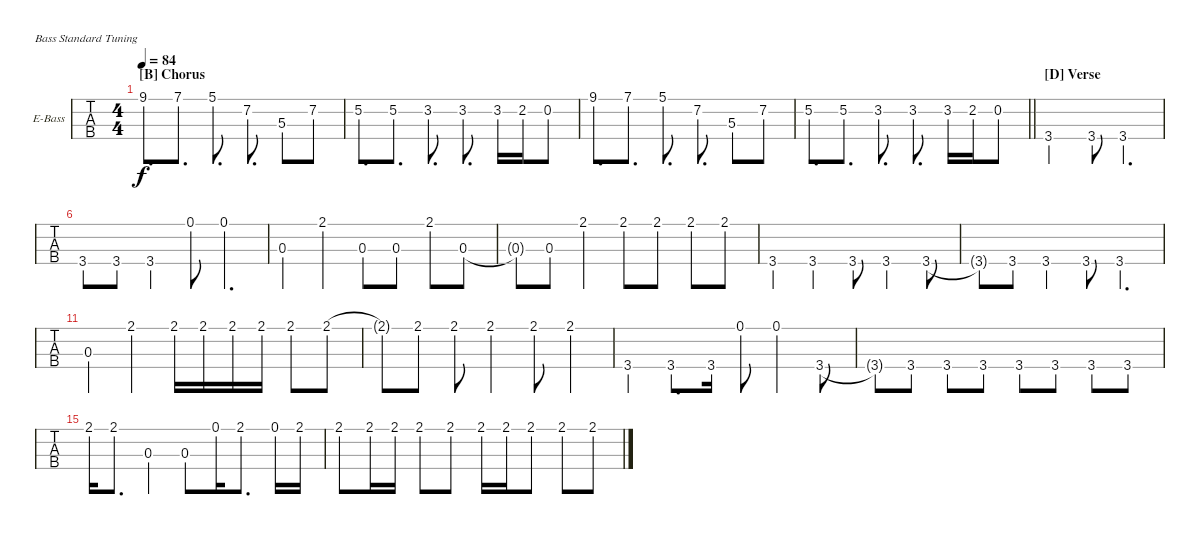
\bracketExtendMode nobrackets
\firstSystemTrackNameOrientation horizontal
\otherSystemsTrackNameOrientation horizontal
\defaultBarNumberDisplay FirstOfSystem
\track ("Bass " "E-Bass") {instrument electricbassfinger}
\staff {tabs}
\tuning (G2 D2 A1 E1)
\ts (4 4)
\section ("B" "Chorus")
\tempo 84
\clef f4
\ks d
9.1.8{d dy f} 7.1.8{d} 5.1.8{d} 7.2.8{d} 5.3.8 7.2.8 |
5.2.8{d} 5.2.8{d} 3.2.8{d} 3.2.8{d} 3.2.16 2.2.16 0.2.8 |
9.1.8{d} 7.1.8{d} 5.1.8{d} 7.2.8{d} 5.3.8 7.2.8 |
\barLineRight lightlight
5.2.8{d} 5.2.8{d} 3.2.8{d} 3.2.8{d} 3.2.16 2.2.16 0.2.8 |
\section ("D" "Verse")
3.4.2 3.4.8 3.4.4{d} |
3.4.8 3.4.8 3.4.4 0.1.8 0.1.4{d} |
0.3.4 2.1.4 0.3.8 0.3.8 2.1.8 0.3.8 |
0.3{t}.8 0.3.8 2.1.4 2.1.8 2.1.8 2.1.8 2.1.8 |
3.4.4 3.4.4 3.4.8 3.4.4 3.4.8 |
3.4{t}.8 3.4.8 3.4.4 3.4.8 3.4.4{d} |
0.3.4 2.1.4 2.1.16 2.1.16 2.1.16 2.1.16 2.1.8 2.1.8 |
2.1{t}.8 2.1.8 2.1.8 2.1.4 2.1.8 2.1.4 |
3.4.4 3.4.8{d} 3.4.16 0.1.8 0.1.4 3.4.8 |
3.4{t}.8 3.4.8 3.4.8 3.4.8 3.4.8 3.4.8 3.4.8 3.4.8 |
2.1.16 2.1.8{d} 0.3.4 0.3.8 0.1.16 2.1.8{d} 0.1.16 2.1.16 |
2.1.8 2.1.16 2.1.16 2.1.8 2.1.8 2.1.16 2.1.16 2.1.8 2.1.8 2.1.8
